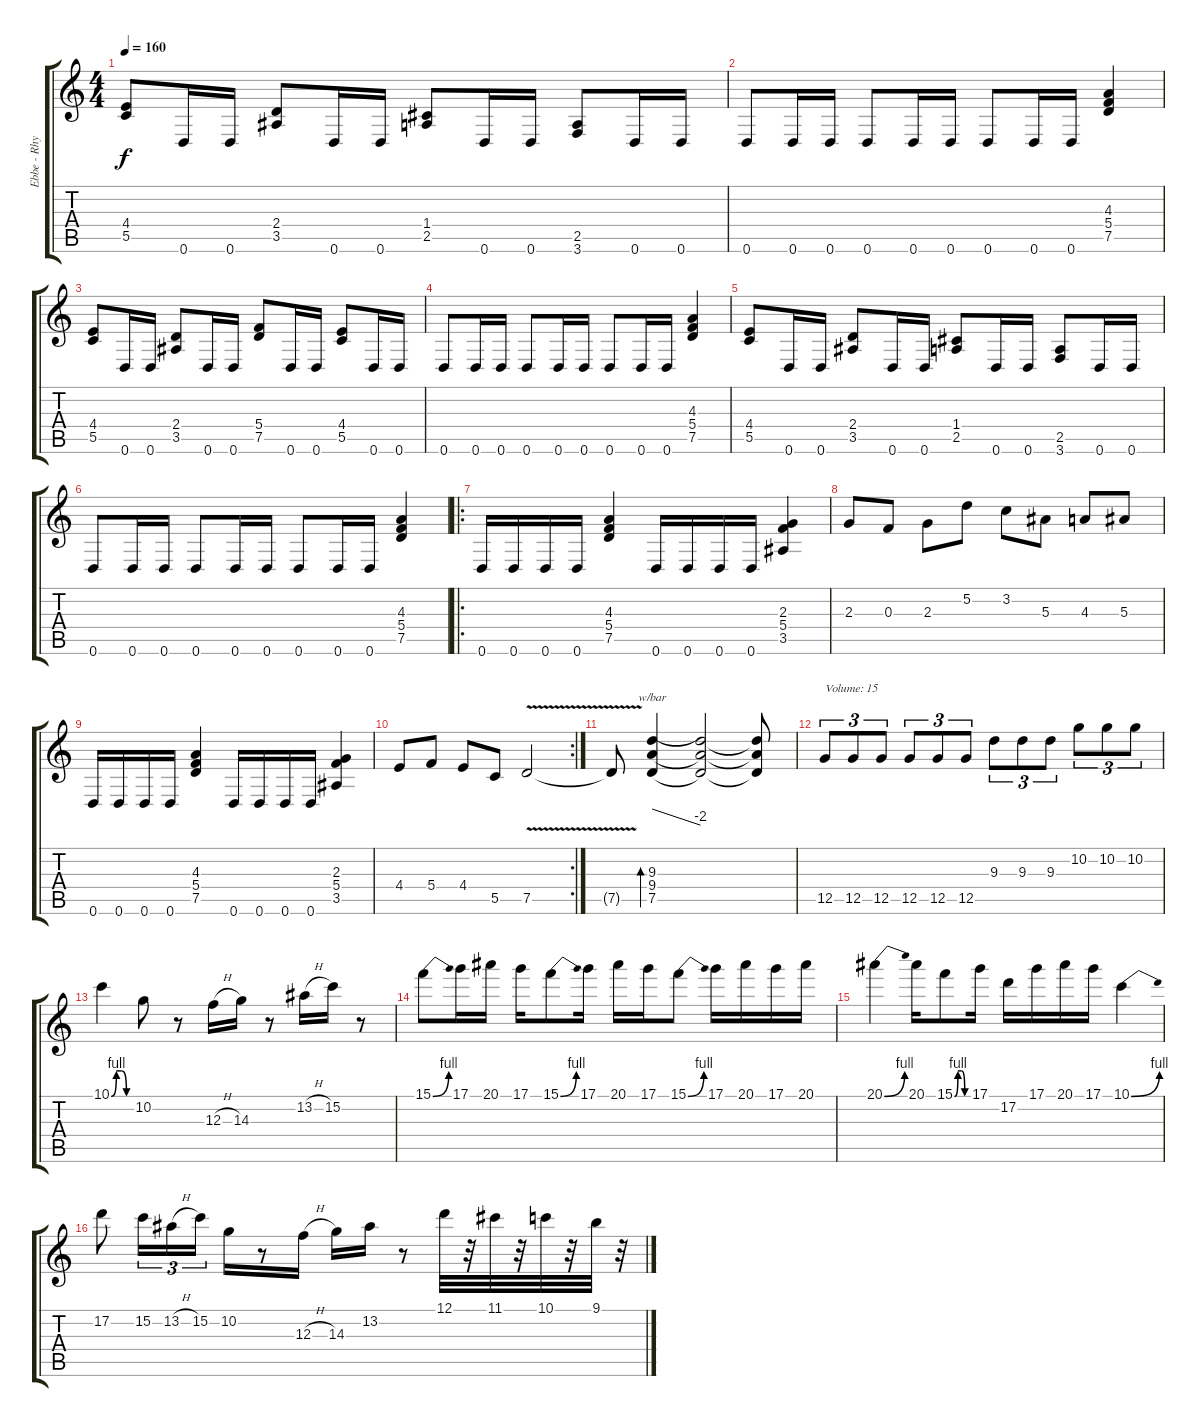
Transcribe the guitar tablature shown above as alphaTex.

\track ("Ebbe - Rhytm/Lead" "Ebbe - Rhy") {instrument overdrivenguitar}
\staff {score tabs}
\tuning (D4 A3 F3 C3 G2 D2) {hide}
\ts (4 4)
\tempo 160
\clef g2
\ks c
(4.4 5.5).8{dy f} 0.6.16 0.6.16 (2.4 3.5).8 0.6.16 0.6.16 (1.4 2.5).8 0.6.16 0.6.16 (2.5 3.6).8 0.6.16 0.6.16 |
0.6.8 0.6.16 0.6.16 0.6.8 0.6.16 0.6.16 0.6.8 0.6.16 0.6.16 (4.3 5.4 7.5).4 |
(4.4 5.5).8 0.6.16 0.6.16 (2.4 3.5).8 0.6.16 0.6.16 (5.4 7.5).8 0.6.16 0.6.16 (4.4 5.5).8 0.6.16 0.6.16 |
0.6.8 0.6.16 0.6.16 0.6.8 0.6.16 0.6.16 0.6.8 0.6.16 0.6.16 (4.3 5.4 7.5).4 |
(4.4 5.5).8 0.6.16 0.6.16 (2.4 3.5).8 0.6.16 0.6.16 (1.4 2.5).8 0.6.16 0.6.16 (2.5 3.6).8 0.6.16 0.6.16 |
0.6.8 0.6.16 0.6.16 0.6.8 0.6.16 0.6.16 0.6.8 0.6.16 0.6.16 (4.3 5.4 7.5).4 |
\ro
0.6.16 0.6.16 0.6.16 0.6.16 (4.3 5.4 7.5).4 0.6.16 0.6.16 0.6.16 0.6.16 (2.3 5.4 3.5).4 |
2.3.8 0.3.8 2.3.8 5.2.8 3.2.8 5.3.8 4.3.8 5.3.8 |
0.6.16 0.6.16 0.6.16 0.6.16 (4.3 5.4 7.5).4 0.6.16 0.6.16 0.6.16 0.6.16 (2.3 5.4 3.5).4 |
\rc 2
4.4.8 5.4.8 4.4.8 5.5.8 7.5{v}.2 |
7.5{t}.8 (9.3 9.4 7.5).4{tbe (dive default 0 0 60 -8) bd 60} (9.3{t} 9.4{t} 7.5{t}).2 (9.3{t} 9.4{t} 7.5{t}).8 |
12.5.8{tu (3 2) txt "Volume: 15" volume 15} 12.5.8{tu (3 2)} 12.5.8{tu (3 2)} 12.5.8{tu (3 2)} 12.5.8{tu (3 2)} 12.5.8{tu (3 2)} 9.3.8{tu (3 2)} 9.3.8{tu (3 2)} 9.3.8{tu (3 2)} 10.2.8{tu (3 2)} 10.2.8{tu (3 2)} 10.2.8{tu (3 2)} |
10.1{be (custom 0 0 15 4 30 4 45 0 60 0)}.4 10.2.8 r.8 12.3{h}.16 14.3.16 r.8 13.2{h}.16 15.2.16 r.8 |
15.1{be (bend 0 0 60 4)}.8 17.1.16 20.1.16 17.1.16 15.1{be (bend 0 0 60 4)}.8 17.1.16 20.1.16 17.1.16 15.1{be (bend 0 0 60 4)}.8 17.1.16 20.1.16 17.1.16 20.1.16 |
20.1{be (bend 0 0 60 4)}.4 20.1.16 15.1{be (custom 0 0 15 4 30 4 45 0 60 0)}.8 17.1.16 17.2.16 17.1.16 20.1.16 17.1.16 10.1{be (bend 0 0 60 4)}.4 |
17.2.8 15.2.16{tu (3 2)} 13.2{h}.16{tu (3 2)} 15.2.16{tu (3 2)} 10.2.16 r.8 12.3{h}.16 14.3.16 13.2.16 r.8 12.1.32 r.32 11.1.32 r.32 10.1.32 r.32 9.1.32 r.32
